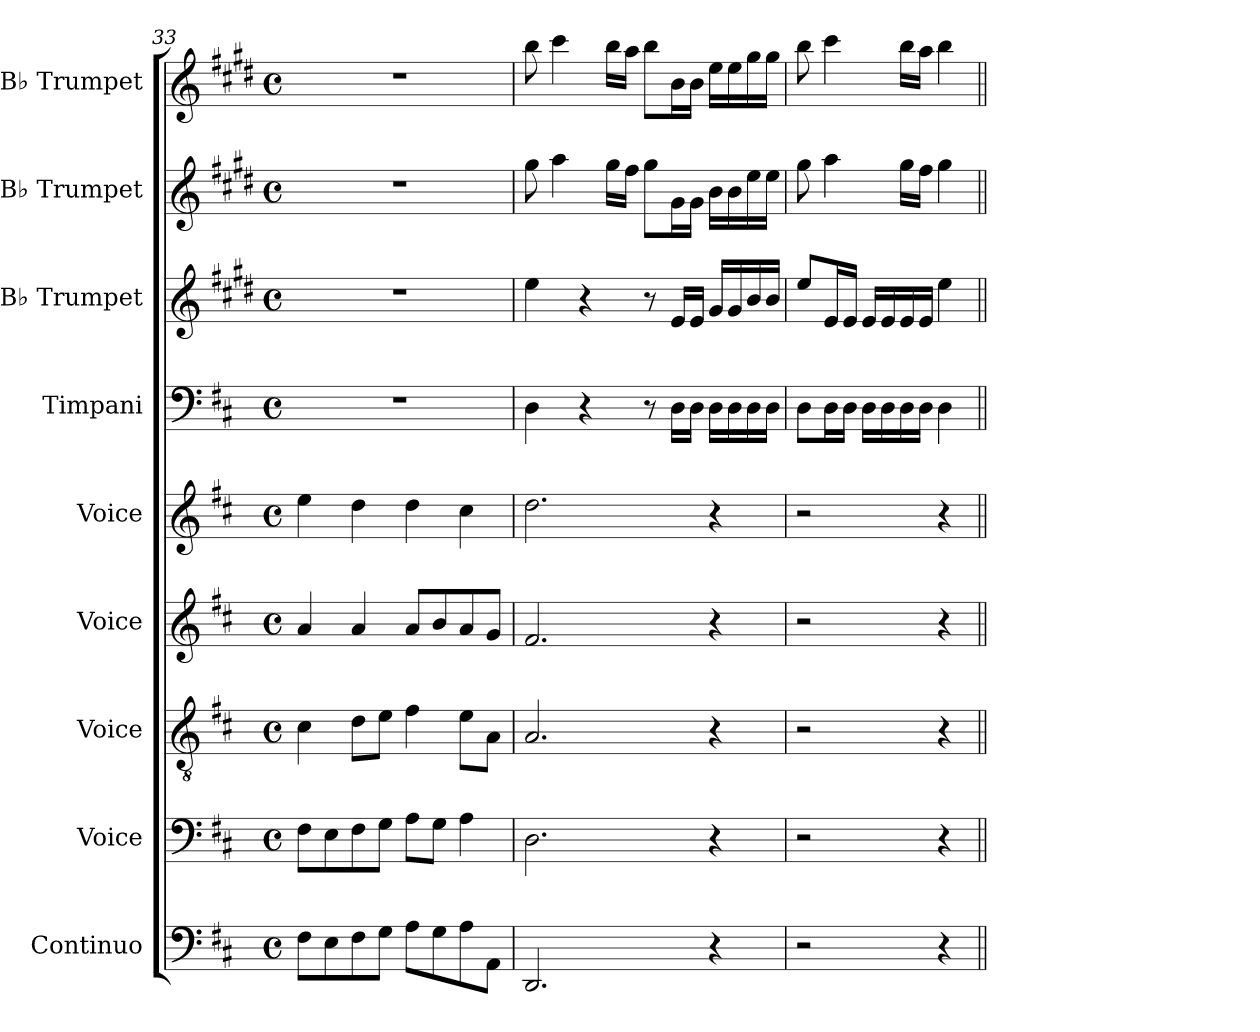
**kern	**kern	**kern	**kern	**kern	**kern	**kern	**kern	**kern
*part9	*part8	*part7	*part6	*part5	*part4	*part3	*part2	*part1
*staff9	*staff8	*staff7	*staff6	*staff5	*staff4	*staff3	*staff2	*staff1
*I"Continuo	*I"Voice	*I"Voice	*I"Voice	*I"Voice	*I"Timpani	*I"B♭ Trumpet	*I"B♭ Trumpet	*I"B♭ Trumpet
*I'Cont.	*I'V	*I'V	*I'V	*I'V	*I'Timp.	*I'B♭ Tpt.	*I'B♭ Tpt.	*I'B♭ Tpt.
*clefF4	*clefF4	*clefGv2	*clefG2	*clefG2	*clefF4	*clefG2	*clefG2	*clefG2
*ITrd7c12	*	*	*	*	*	*ITrd1c2	*ITrd1c2	*ITrd1c2
*k[f#c#]	*k[f#c#]	*k[f#c#]	*k[f#c#]	*k[f#c#]	*k[f#c#]	*k[f#c#]	*k[f#c#]	*k[f#c#]
*M4/4	*M4/4	*M4/4	*M4/4	*M4/4	*M4/4	*M4/4	*M4/4	*M4/4
*met(c)	*met(c)	*met(c)	*met(c)	*met(c)	*met(c)	*met(c)	*met(c)	*met(c)
=33	=33	=33	=33	=33	=33	=33	=33	=33
8FF#\L	8F#\L	4c#\	4a/	4ee\	1r	1r	1r	1r
8EE\	8E\	.	.	.	.	.	.	.
8FF#\	8F#\	8d\L	4a/	4dd\	.	.	.	.
8GG\J	8G\J	8e\J	.	.	.	.	.	.
8AA\L	8A\L	4f#\	8a/L	4dd\	.	.	.	.
8GG\	8G\J	.	8b/	.	.	.	.	.
8AA\	4A\	8e\L	8a/	4cc#\	.	.	.	.
8AAA\J	.	8A\J	8g/J	.	.	.	.	.
=34	=34	=34	=34	=34	=34	=34	=34	=34
2.DDD/	2.D\	2.A/	2.f#/	2.dd\	4D\	4dd\	8ff#\	8aa\
.	.	.	.	.	.	.	4gg\	4bb\
.	.	.	.	.	4r	4r	.	.
.	.	.	.	.	.	.	16ff#\LL	16aa\LL
.	.	.	.	.	.	.	16ee\JJ	16gg\JJ
.	.	.	.	.	8r	8r	8ff#\L	8aa\L
.	.	.	.	.	16D\LL	16d/LL	16f#\L	16a\L
.	.	.	.	.	16D\JJ	16d/JJ	16f#\JJ	16a\JJ
4r	4r	4r	4r	4r	16D\LL	16f#/LL	16a\LL	16dd\LL
.	.	.	.	.	16D\	16f#/	16a\	16dd\
.	.	.	.	.	16D\	16a/	16dd\	16ff#\
.	.	.	.	.	16D\JJ	16a/JJ	16dd\JJ	16ff#\JJ
!!LO:PB:g=z
=35	=35	=35	=35	=35	=35	=35	=35	=35
2r	2r	2r	2r	2r	8D\L	8dd/L	8ff#\	8aa\
.	.	.	.	.	16D\L	16d/L	4gg\	4bb\
.	.	.	.	.	16D\JJ	16d/JJ	.	.
.	.	.	.	.	16D\LL	16d/LL	.	.
.	.	.	.	.	16D\	16d/	.	.
.	.	.	.	.	16D\	16d/	16ff#\LL	16aa\LL
.	.	.	.	.	16D\JJ	16d/JJ	16ee\JJ	16gg\JJ
4r	4r	4r	4r	4r	4D\	4dd\	4ff#\	4aa\
=||	=||	=||	=||	=||	=||	=||	=||	=||
*-	*-	*-	*-	*-	*-	*-	*-	*-
